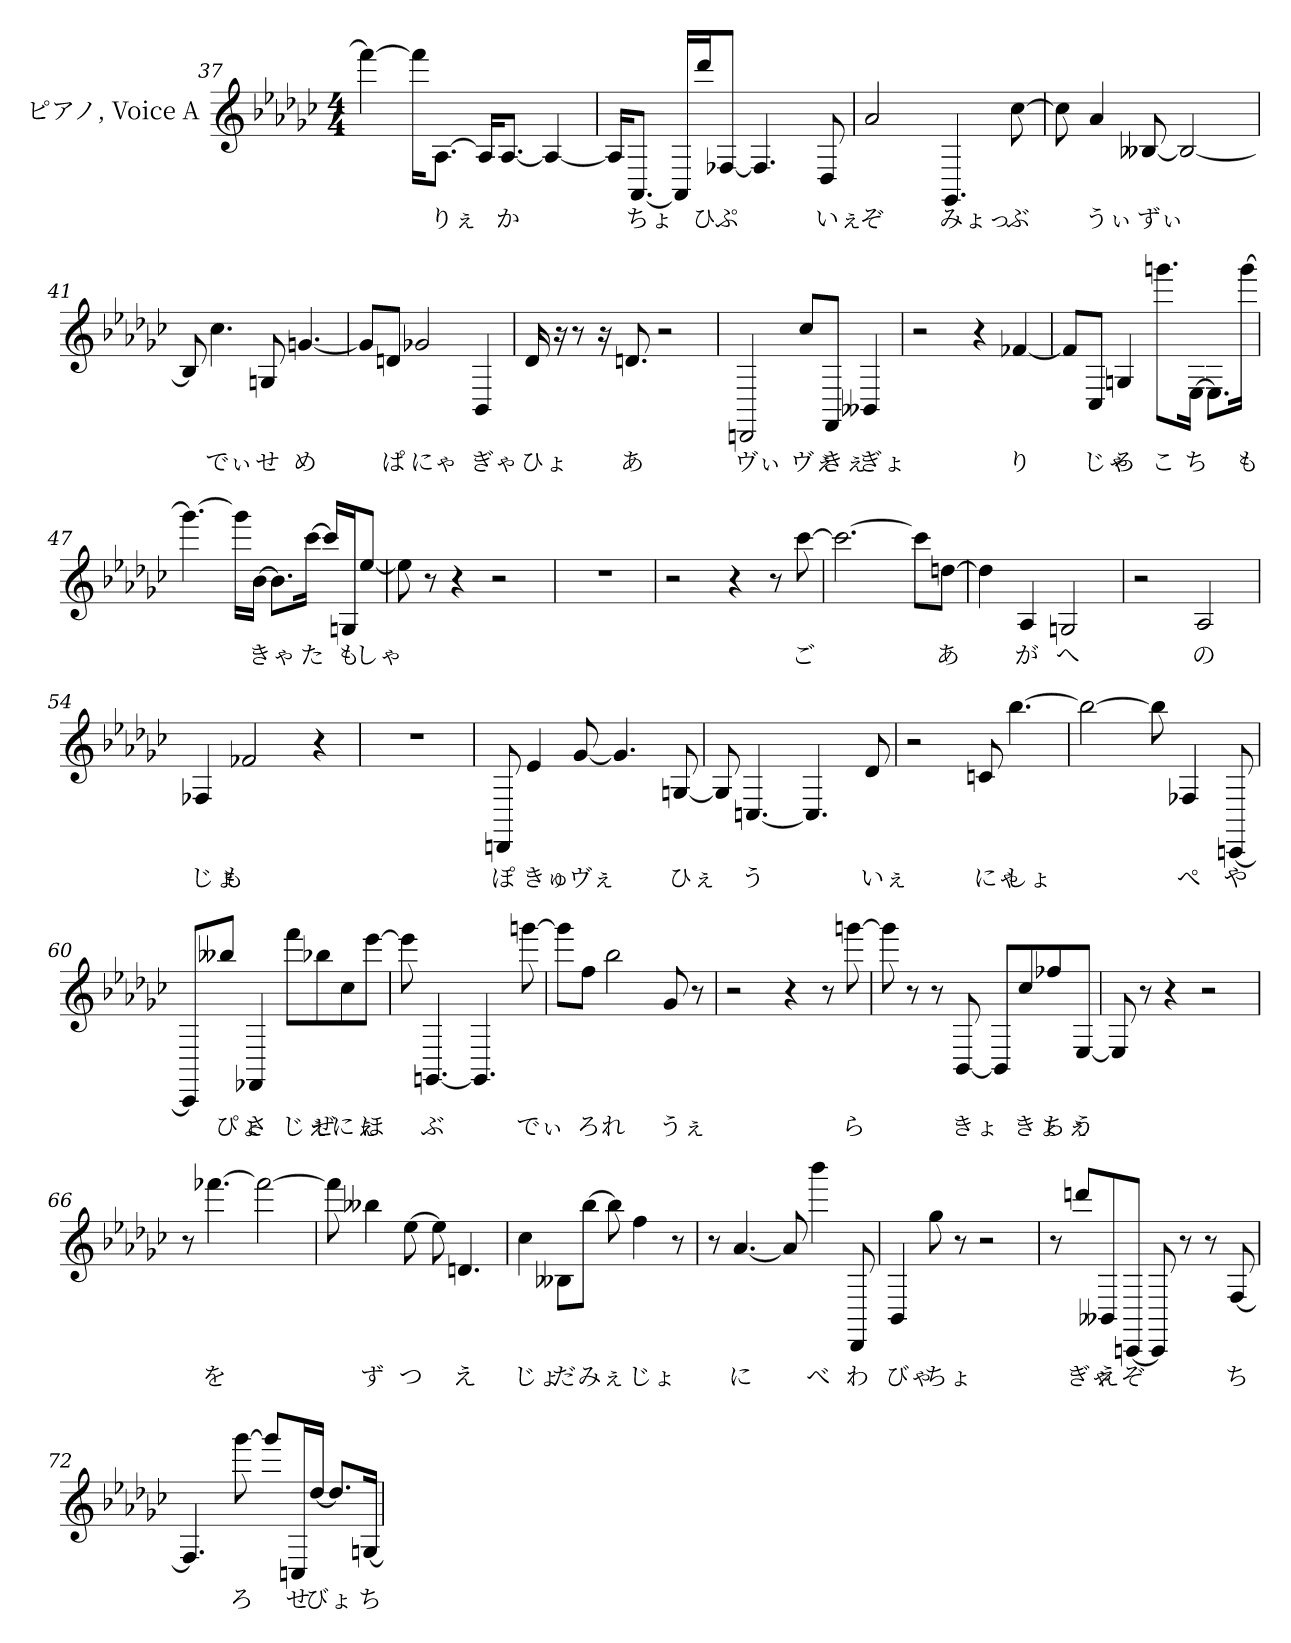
**kern	**text
*part1	*part1
*staff1	*staff1
*I"ピアノ, Voice A	*
*clefG2	*
*k[b-e-a-d-g-c-]	*
*M4/4	*
=37	=37
4fff-\_	.
16fff-\KL]	.
!	!LO:LY:b
[8.A-\J	りぇ
16A-/KL]	.
!	!LO:LY:b
[8.A-/J	か
4A-/_	.
=38	=38
16A-/KL]	.
!	!LO:LY:b
[8.AA-/J	ちょ
16AA-/LL]	.
!	!LO:LY:b
16ddd-/J	ひ
!	!LO:LY:b
[8F-X/J	ぷ
4.F-/]	.
!	!LO:LY:b
8D-/	いぇ
!!LO:LB:g=z
=39	=39
!	!LO:LY:b
2a-/	ぞ
!	!LO:LY:b
4.GG-/	みょっ
!	!LO:LY:b
[8cc-\	ぶ
=40	=40
8cc-\]	.
!	!LO:LY:b
4a-/	うぃ
!	!LO:LY:b
[8B--X/	ずぃ
2B--/_	.
=41	=41
8B--/]	.
!	!LO:LY:b
4.cc-\	でぃ
!	!LO:LY:b
8Gn/	せ
!	!LO:LY:b
[4.gn/	め
=42	=42
8g/L]	.
!	!LO:LY:b
8dn/J	ぱ
!	!LO:LY:b
2g-X/	にゃ
!	!LO:LY:b
4BB-/	ぎゃ
=43	=43
!	!LO:LY:b
16d-/	ひょ
16r	.
8r	.
16r	.
!	!LO:LY:b
8.dn/	あ
2r	.
=44	=44
!	!LO:LY:b
2DDn/	ヴぃ
!	!LO:LY:b
8cc-/L	ヴぇ
!	!LO:LY:b
8FF/J	きぇ
!	!LO:LY:b
4BB--X/	ぎょ
!!LO:LB:g=z
=45	=45
2r	.
4r	.
!	!LO:LY:b
[4f-X/	り
=46	=46
8f-/L]	.
!	!LO:LY:b
8C-/J	じゃ
!	!LO:LY:b
4Gn/	ろ
!	!LO:LY:b
8.gggn\L	こ
!	!LO:LY:b
[16E-\Jk	ち
8.E-\L]	.
!	!LO:LY:b
[16ggg\Jk	も
=47	=47
4.ggg\_	.
16ggg\LL]	.
!	!LO:LY:b
[16b-\JJ	きゃ
8.b-\L]	.
!	!LO:LY:b
[16ccc-\Jk	た
16ccc-/LL]	.
!	!LO:LY:b
16Gn/J	も
!	!LO:LY:b
[8ee-/J	しゃ
=48	=48
8ee-\]	.
8r	.
4r	.
2r	.
=49	=49
1r	.
=50	=50
2r	.
4r	.
8r	.
!	!LO:LY:b
[8ccc-\	ご
=51	=51
2.ccc-\_	.
8ccc-\L]	.
!	!LO:LY:b
[8ddn\J	あ
!!LO:LB:g=z
=52	=52
4dd\]	.
!	!LO:LY:b
4A-/	が
!	!LO:LY:b
2Gn/	へ
=53	=53
2r	.
!	!LO:LY:b
2A-/	の
=54	=54
!	!LO:LY:b
4F-X/	じょ
!	!LO:LY:b
2f-X/	も
4r	.
=55	=55
1r	.
=56	=56
!	!LO:LY:b
8DDn/	ぽ
!	!LO:LY:b
4e-/	きゅ
!	!LO:LY:b
[8g-/	ヴぇ
4.g-/]	.
!	!LO:LY:b
[8Gn/	ひぇ
=57	=57
8G/]	.
!	!LO:LY:b
[4.Cn/	う
4.C/]	.
!	!LO:LY:b
8d-/	いぇ
=58	=58
2r	.
!	!LO:LY:b
8cn/	にゃ
!	!LO:LY:b
[4.bb-\	しょ
=59	=59
2bb-\_	.
8bb-\]	.
!	!LO:LY:b
4F-X/	ぺ
!	!LO:LY:b
[8CCn/	や
!!LO:LB:g=z
=60	=60
8CC/L]	.
!	!LO:LY:b
8bb--X/J	ぴょ
!	!LO:LY:b
4FF-X/	さ
!	!LO:LY:b
8fff\L	じぇ
!	!LO:LY:b
8bb-X\	ぜ
!	!LO:LY:b
8cc-\	にぇ
!	!LO:LY:b
[8eee-\J	ほ
=61	=61
8eee-\]	.
!	!LO:LY:b
[4.GGn/	ぶ
4.GG/]	.
!	!LO:LY:b
[8gggn\	でぃ
=62	=62
8ggg\L]	.
!	!LO:LY:b
8ff\J	ろ
!	!LO:LY:b
2bb-\	れ
!	!LO:LY:b
8g-/	うぇ
8r	.
=63	=63
2r	.
4r	.
8r	.
!	!LO:LY:b
[8gggn\	ら
=64	=64
8ggg\]	.
8r	.
8r	.
!	!LO:LY:b
[8BB-/	きょ
8BB-/L]	.
!	!LO:LY:b
8cc-/	きょ
!	!LO:LY:b
8ff-X/	ちぇ
!	!LO:LY:b
[8E-/J	う
!!LO:LB:g=z
=65	=65
8E-/]	.
8r	.
4r	.
2r	.
=66	=66
8r	.
!	!LO:LY:b
[4.fff-X\	を
2fff-\_	.
=67	=67
8fff-\]	.
!	!LO:LY:b
4bb--X\	ず
!	!LO:LY:b
[8ee-\	つ
8ee-\]	.
!	!LO:LY:b
4.dn/	え
=68	=68
!	!LO:LY:b
4cc-\	じょ
!	!LO:LY:b
8B--X\L	だ
!	!LO:LY:b
[8bb-\J	みぇ
8bb-\]	.
!	!LO:LY:b
4ff\	じょ
8r	.
=69	=69
8r	.
!	!LO:LY:b
[4.a-/	に
8a-/]	.
!	!LO:LY:b
4bbb-\	べ
!	!LO:LY:b
8DD-/	わ
=70	=70
!	!LO:LY:b
4BB-/	びゃ
!	!LO:LY:b
8gg-\	ちょ
8r	.
2r	.
!!LO:PB:g=z
=71	=71
8r	.
!	!LO:LY:b
8dddn/L	ぎゃ
!	!LO:LY:b
8BB--X/	え
!	!LO:LY:b
[8CCn/J	ぞ
8CC/]	.
8r	.
8r	.
!	!LO:LY:b
[8F/	ち
=72	=72
4.F/]	.
!	!LO:LY:b
[8ggg-\	ろ
8ggg-/L]	.
!	!LO:LY:b
16Cn/L	せ
!	!LO:LY:b
[16dd-/JJ	びょ
8.dd-/L]	.
!	!LO:LY:b
[16Gn/Jk	ち
=	=
*-	*-
